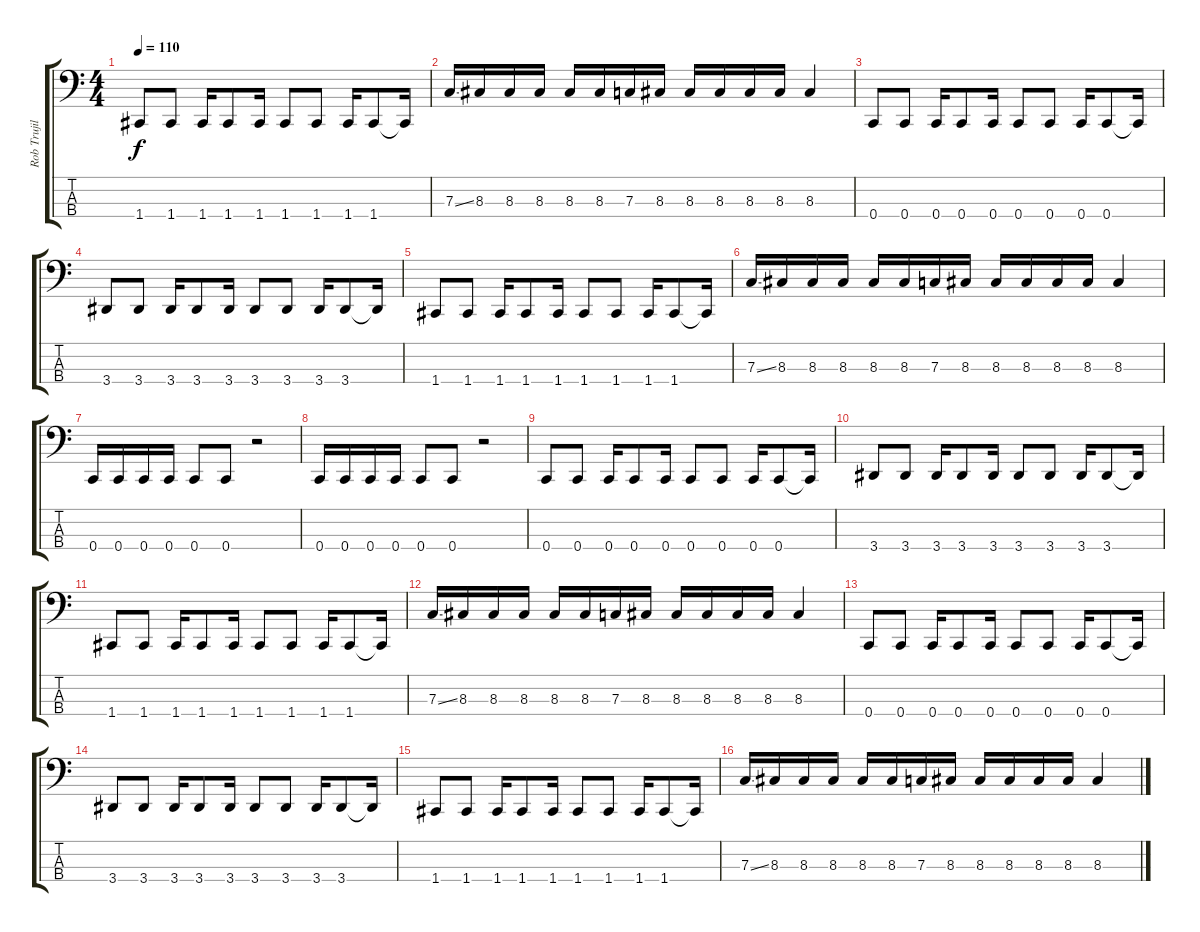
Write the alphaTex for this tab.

\track ("Rob Trujillo" "Rob Trujil") {instrument electricbassfinger}
\staff {score tabs}
\tuning (Eb2 Bb1 F1 C1) {hide}
\ts (4 4)
\tempo 110
\clef f4
\ks c
1.4.8{dy f} 1.4.8 1.4.16 1.4.8 1.4.16 1.4.8 1.4.8 1.4.16 1.4.8 1.4{t}.16 |
7.3{ss}.16 8.3.16 8.3.16 8.3.16 8.3.16 8.3.16 7.3.16 8.3.16 8.3.16 8.3.16 8.3.16 8.3.16 8.3.4 |
0.4.8 0.4.8 0.4.16 0.4.8 0.4.16 0.4.8 0.4.8 0.4.16 0.4.8 0.4{t}.16 |
3.4.8 3.4.8 3.4.16 3.4.8 3.4.16 3.4.8 3.4.8 3.4.16 3.4.8 3.4{t}.16 |
1.4.8 1.4.8 1.4.16 1.4.8 1.4.16 1.4.8 1.4.8 1.4.16 1.4.8 1.4{t}.16 |
7.3{ss}.16 8.3.16 8.3.16 8.3.16 8.3.16 8.3.16 7.3.16 8.3.16 8.3.16 8.3.16 8.3.16 8.3.16 8.3.4 |
0.4.16 0.4.16 0.4.16 0.4.16 0.4.8 0.4.8 r.2 |
0.4.16 0.4.16 0.4.16 0.4.16 0.4.8 0.4.8 r.2 |
0.4.8 0.4.8 0.4.16 0.4.8 0.4.16 0.4.8 0.4.8 0.4.16 0.4.8 0.4{t}.16 |
3.4.8 3.4.8 3.4.16 3.4.8 3.4.16 3.4.8 3.4.8 3.4.16 3.4.8 3.4{t}.16 |
1.4.8 1.4.8 1.4.16 1.4.8 1.4.16 1.4.8 1.4.8 1.4.16 1.4.8 1.4{t}.16 |
7.3{ss}.16 8.3.16 8.3.16 8.3.16 8.3.16 8.3.16 7.3.16 8.3.16 8.3.16 8.3.16 8.3.16 8.3.16 8.3.4 |
0.4.8 0.4.8 0.4.16 0.4.8 0.4.16 0.4.8 0.4.8 0.4.16 0.4.8 0.4{t}.16 |
3.4.8 3.4.8 3.4.16 3.4.8 3.4.16 3.4.8 3.4.8 3.4.16 3.4.8 3.4{t}.16 |
1.4.8 1.4.8 1.4.16 1.4.8 1.4.16 1.4.8 1.4.8 1.4.16 1.4.8 1.4{t}.16 |
7.3{ss}.16 8.3.16 8.3.16 8.3.16 8.3.16 8.3.16 7.3.16 8.3.16 8.3.16 8.3.16 8.3.16 8.3.16 8.3.4
